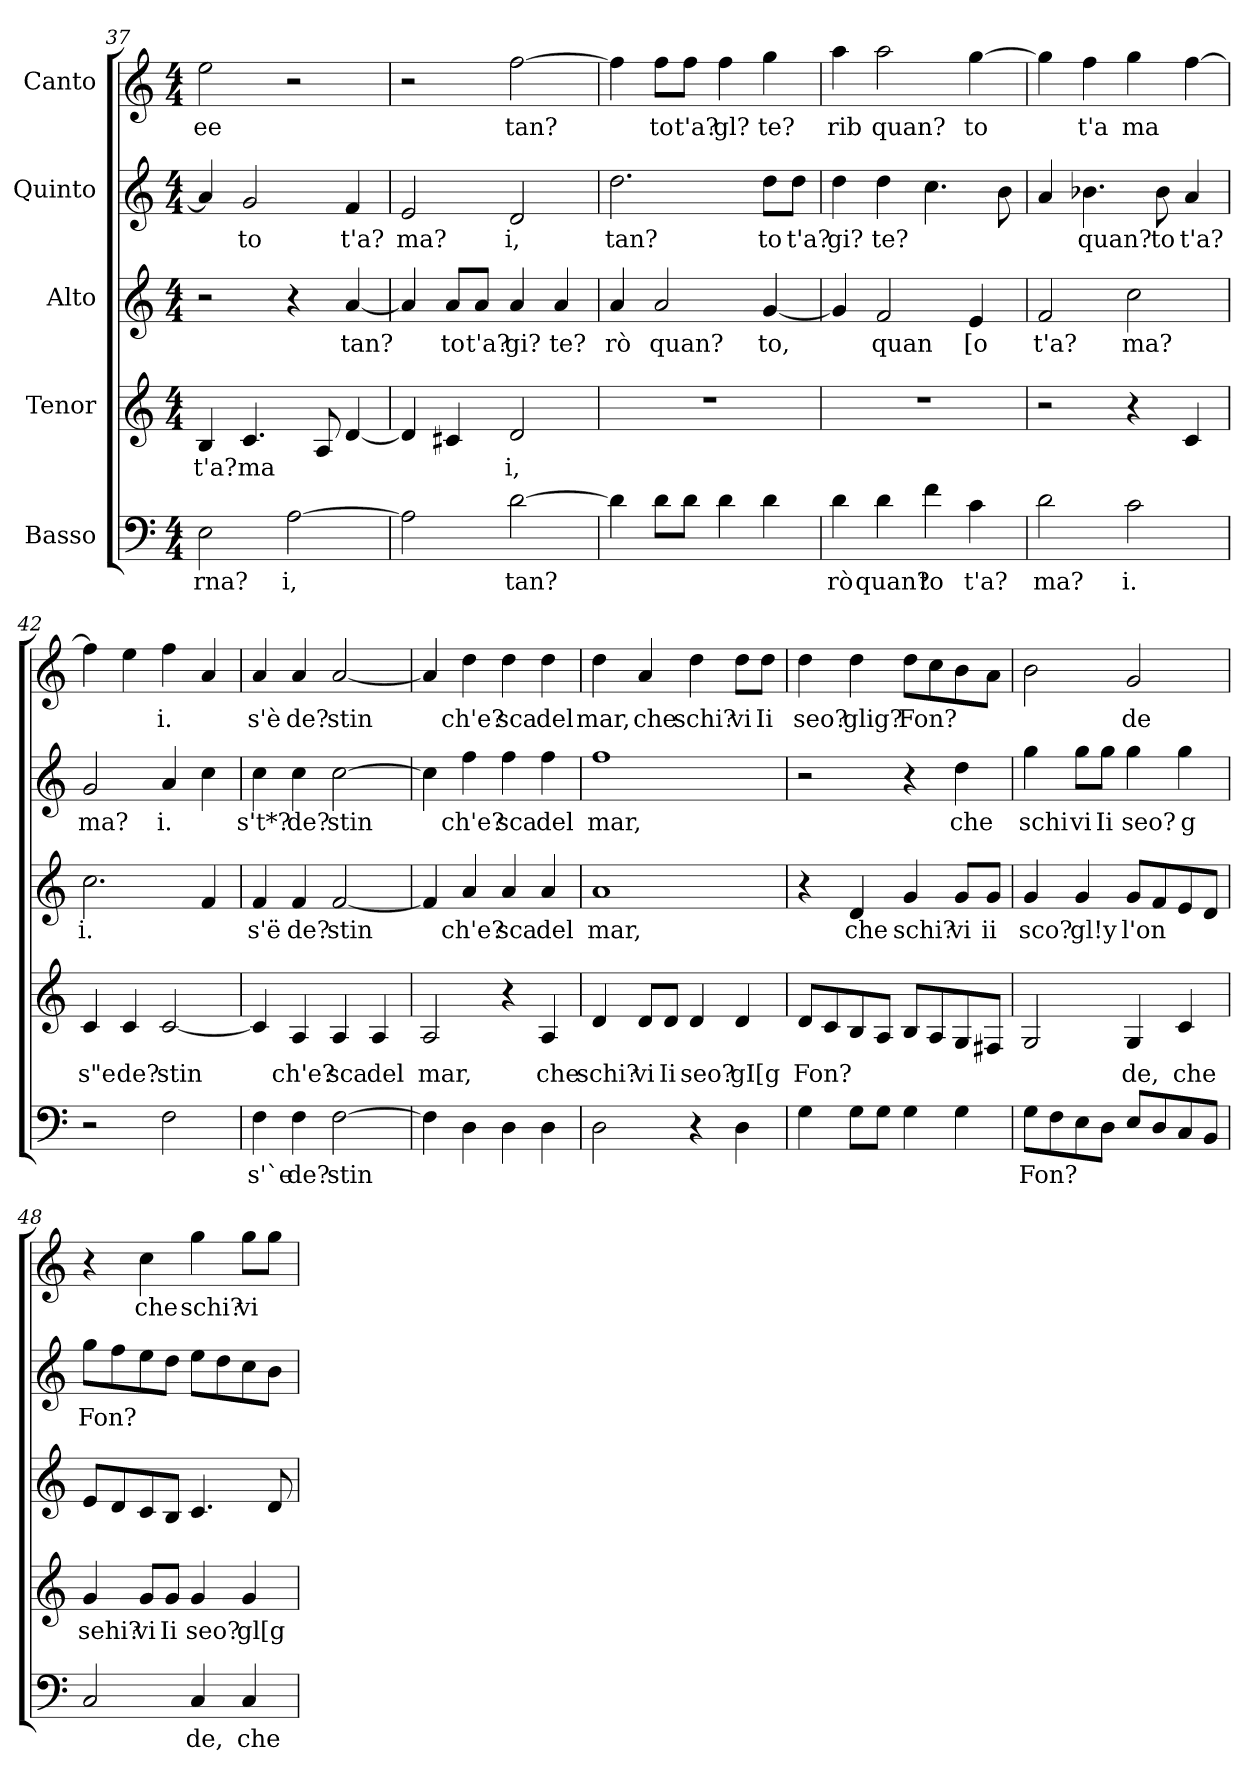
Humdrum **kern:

**kern	**text	**kern	**text	**kern	**text	**kern	**text	**kern	**text
*part5	*part5	*part4	*part4	*part3	*part3	*part2	*part2	*part1	*part1
*staff5	*staff5	*staff4	*staff4	*staff3	*staff3	*staff2	*staff2	*staff1	*staff1
*I"Basso	*	*I"Tenor	*	*I"Alto	*	*I"Quinto	*	*I"Canto	*
*clefF4	*	*clefG2	*	*clefG2	*	*clefG2	*	*clefG2	*
*k[]	*	*k[]	*	*k[]	*	*k[]	*	*k[]	*
*M4/4	*	*M4/4	*	*M4/4	*	*M4/4	*	*M4/4	*
=37	=37	=37	=37	=37	=37	=37	=37	=37	=37
!	!LO:LY:b	!	!LO:LY:b	!	!	!	!	!	!LO:LY:b
2E\	rna?	4B/	t'a?	2r	.	4a/]	.	2ee\	ee
!	!	!	!LO:LY:b	!	!	!	!LO:LY:b	!	!
.	.	4.c/	ma	.	.	2g/	to	.	.
!	!LO:LY:b	!	!	!	!	!	!	!	!
[2A\	i,	.	.	4r	.	.	.	2r	.
.	.	8A/	.	.	.	.	.	.	.
!	!	!	!	!	!LO:LY:b	!	!LO:LY:b	!	!
.	.	[4d/	.	[4a/	tan?	4f/	t'a?	.	.
=38	=38	=38	=38	=38	=38	=38	=38	=38	=38
!	!	!	!	!	!	!	!LO:LY:b	!	!
2A\]	.	4d/]	.	4a/]	.	2e/	ma?	2r	.
!	!	!	!	!	!LO:LY:b	!	!	!	!
.	.	4c#X/	.	8a/L	to	.	.	.	.
!	!	!	!	!	!LO:LY:b	!	!	!	!
.	.	.	.	8a/J	t'a?	.	.	.	.
!	!LO:LY:b	!	!LO:LY:b	!	!LO:LY:b	!	!LO:LY:b	!	!LO:LY:b
[2d\	tan?	2d/	i,	4a/	gi?	2d/	i,	[2ff\	tan?
!	!	!	!	!	!LO:LY:b	!	!	!	!
.	.	.	.	4a/	te?	.	.	.	.
=39	=39	=39	=39	=39	=39	=39	=39	=39	=39
!	!	!	!	!	!LO:LY:b	!	!LO:LY:b	!	!
4d\]	.	1r	.	4a/	rò	2.dd\	tan?	4ff\]	.
!	!	!	!	!	!LO:LY:b	!	!	!	!LO:LY:b
8d\L	.	.	.	2a/	quan?	.	.	8ff\L	to
!	!	!	!	!	!	!	!	!	!LO:LY:b
8d\J	.	.	.	.	.	.	.	8ff\J	t'a?
!	!	!	!	!	!	!	!	!	!LO:LY:b
4d\	.	.	.	.	.	.	.	4ff\	gl?
!	!	!	!	!	!LO:LY:b	!	!LO:LY:b	!	!LO:LY:b
4d\	.	.	.	[4g/	to,	8dd\L	to	4gg\	te?
!	!	!	!	!	!	!	!LO:LY:b	!	!
.	.	.	.	.	.	8dd\J	t'a?	.	.
=40	=40	=40	=40	=40	=40	=40	=40	=40	=40
!	!LO:LY:b	!	!	!	!	!	!LO:LY:b	!	!LO:LY:b
4d\	rò	1r	.	4g/]	.	4dd\	gi?	4aa\	rib
!	!LO:LY:b	!	!	!	!LO:LY:b	!	!LO:LY:b	!	!LO:LY:b
4d\	quan?	.	.	2f/	quan	4dd\	te?	2aa\	quan?
!	!LO:LY:b	!	!	!	!	!	!	!	!
4f\	to	.	.	.	.	4.cc\	.	.	.
!	!LO:LY:b	!	!	!	!LO:LY:b	!	!	!	!LO:LY:b
4c\	t'a?	.	.	4e/	[o	.	.	[4gg\	to
.	.	.	.	.	.	8b\	.	.	.
=41	=41	=41	=41	=41	=41	=41	=41	=41	=41
!	!LO:LY:b	!	!	!	!LO:LY:b	!	!	!	!
2d\	ma?	2r	.	2f/	t'a?	4a/	.	4gg\]	.
!	!	!	!	!	!	!	!LO:LY:b	!	!LO:LY:b
.	.	.	.	.	.	4.b-X\	quan?	4ff\	t'a
!	!LO:LY:b	!	!	!	!LO:LY:b	!	!	!	!LO:LY:b
2c\	i.	4r	.	2cc\	ma?	.	.	4gg\	ma
!	!	!	!	!	!	!	!LO:LY:b	!	!
.	.	.	.	.	.	8b-\	to	.	.
!	!	!	!	!	!	!	!LO:LY:b	!	!
.	.	4c/	.	.	.	4a/	t'a?	[4ff\	.
=42	=42	=42	=42	=42	=42	=42	=42	=42	=42
!	!	!	!LO:LY:b	!	!LO:LY:b	!	!LO:LY:b	!	!
2r	.	4c/	s"e	2.cc\	i.	2g/	ma?	4ff\]	.
!	!	!	!LO:LY:b	!	!	!	!	!	!
.	.	4c/	de?	.	.	.	.	4ee\	.
!	!	!	!LO:LY:b	!	!	!	!LO:LY:b	!	!LO:LY:b
2F\	.	[2c/	stin	.	.	4a/	i.	4ff\	i.
.	.	.	.	4f/	.	4cc\	.	4a/	.
=43	=43	=43	=43	=43	=43	=43	=43	=43	=43
!	!LO:LY:b	!	!	!	!LO:LY:b	!	!LO:LY:b	!	!LO:LY:b
4F\	s'`e	4c/]	.	4f/	s'ë	4cc\	s't*?	4a/	s'è
!	!LO:LY:b	!	!LO:LY:b	!	!LO:LY:b	!	!LO:LY:b	!	!LO:LY:b
4F\	de?	4A/	ch'e?	4f/	de?	4cc\	de?	4a/	de?
!	!LO:LY:b	!	!LO:LY:b	!	!LO:LY:b	!	!LO:LY:b	!	!LO:LY:b
[2F\	stin	4A/	sca	[2f/	stin	[2cc\	stin	[2a/	stin
!	!	!	!LO:LY:b	!	!	!	!	!	!
.	.	4A/	del	.	.	.	.	.	.
=44	=44	=44	=44	=44	=44	=44	=44	=44	=44
!	!	!	!LO:LY:b	!	!	!	!	!	!
4F\]	.	2A/	mar,	4f/]	.	4cc\]	.	4a/]	.
!	!	!	!	!	!LO:LY:b	!	!LO:LY:b	!	!LO:LY:b
4D\	.	.	.	4a/	ch'e?	4ff\	ch'e?	4dd\	ch'e?
!	!	!	!	!	!LO:LY:b	!	!LO:LY:b	!	!LO:LY:b
4D\	.	4r	.	4a/	sca	4ff\	sca	4dd\	sca
!	!	!	!LO:LY:b	!	!LO:LY:b	!	!LO:LY:b	!	!LO:LY:b
4D\	.	4A/	che	4a/	del	4ff\	del	4dd\	del
=45	=45	=45	=45	=45	=45	=45	=45	=45	=45
!	!	!	!LO:LY:b	!	!LO:LY:b	!	!LO:LY:b	!	!LO:LY:b
2D\	.	4d/	schi?	1a	mar,	1ff	mar,	4dd\	mar,
!	!	!	!LO:LY:b	!	!	!	!	!	!LO:LY:b
.	.	8d/L	vi	.	.	.	.	4a/	che
!	!	!	!LO:LY:b	!	!	!	!	!	!
.	.	8d/J	Ii	.	.	.	.	.	.
!	!	!	!LO:LY:b	!	!	!	!	!	!LO:LY:b
4r	.	4d/	seo?	.	.	.	.	4dd\	schi?
!	!	!	!LO:LY:b	!	!	!	!	!	!LO:LY:b
4D\	.	4d/	gI[g	.	.	.	.	8dd\L	vi
!	!	!	!	!	!	!	!	!	!LO:LY:b
.	.	.	.	.	.	.	.	8dd\J	Ii
=46	=46	=46	=46	=46	=46	=46	=46	=46	=46
!	!	!	!LO:LY:b	!	!	!	!	!	!LO:LY:b
4G\	.	8d/L	Fon?	4r	.	2r	.	4dd\	seo?
.	.	8c/	.	.	.	.	.	.	.
!	!	!	!	!	!LO:LY:b	!	!	!	!LO:LY:b
8G\L	.	8B/	.	4d/	che	.	.	4dd\	glig?
8G\J	.	8A/J	.	.	.	.	.	.	.
!	!	!	!	!	!LO:LY:b	!	!	!	!LO:LY:b
4G\	.	8B/L	.	4g/	schi?	4r	.	8dd\L	Fon?
.	.	8A/	.	.	.	.	.	8cc\	.
!	!	!	!	!	!LO:LY:b	!	!LO:LY:b	!	!
4G\	.	8G/	.	8g/L	vi	4dd\	che	8b\	.
!	!	!	!	!	!LO:LY:b	!	!	!	!
.	.	8F#X/J	.	8g/J	ii	.	.	8a\J	.
=47	=47	=47	=47	=47	=47	=47	=47	=47	=47
!	!LO:LY:b	!	!	!	!LO:LY:b	!	!LO:LY:b	!	!
8G\L	Fon?	2G/	.	4g/	sco?	4gg\	schi	2b\	.
8F\	.	.	.	.	.	.	.	.	.
!	!	!	!	!	!LO:LY:b	!	!LO:LY:b	!	!
8E\	.	.	.	4g/	gl!y	8gg\L	vi	.	.
!	!	!	!	!	!	!	!LO:LY:b	!	!
8D\J	.	.	.	.	.	8gg\J	Ii	.	.
!	!	!	!LO:LY:b	!	!LO:LY:b	!	!LO:LY:b	!	!LO:LY:b
8E/L	.	4G/	de,	8g/L	l'on	4gg\	seo?	2g/	de
8D/	.	.	.	8f/	.	.	.	.	.
!	!	!	!LO:LY:b	!	!	!	!LO:LY:b	!	!
8C/	.	4c/	che	8e/	.	4gg\	g	.	.
8BB/J	.	.	.	8d/J	.	.	.	.	.
=48	=48	=48	=48	=48	=48	=48	=48	=48	=48
!	!	!	!LO:LY:b	!	!	!	!LO:LY:b	!	!
2C/	.	4g/	sehi?	8e/L	.	8gg\L	Fon?	4r	.
.	.	.	.	8d/	.	8ff\	.	.	.
!	!	!	!LO:LY:b	!	!	!	!	!	!LO:LY:b
.	.	8g/L	vi	8c/	.	8ee\	.	4cc\	che
!	!	!	!LO:LY:b	!	!	!	!	!	!
.	.	8g/J	Ii	8B/J	.	8dd\J	.	.	.
!	!LO:LY:b	!	!LO:LY:b	!	!	!	!	!	!LO:LY:b
4C/	de,	4g/	seo?	4.c/	.	8ee\L	.	4gg\	schi?
.	.	.	.	.	.	8dd\	.	.	.
!	!LO:LY:b	!	!LO:LY:b	!	!	!	!	!	!LO:LY:b
4C/	che	4g/	gl[g	.	.	8cc\	.	8gg\L	vi
.	.	.	.	8d/	.	8b\J	.	8gg\J	.
=	=	=	=	=	=	=	=	=	=
*-	*-	*-	*-	*-	*-	*-	*-	*-	*-
